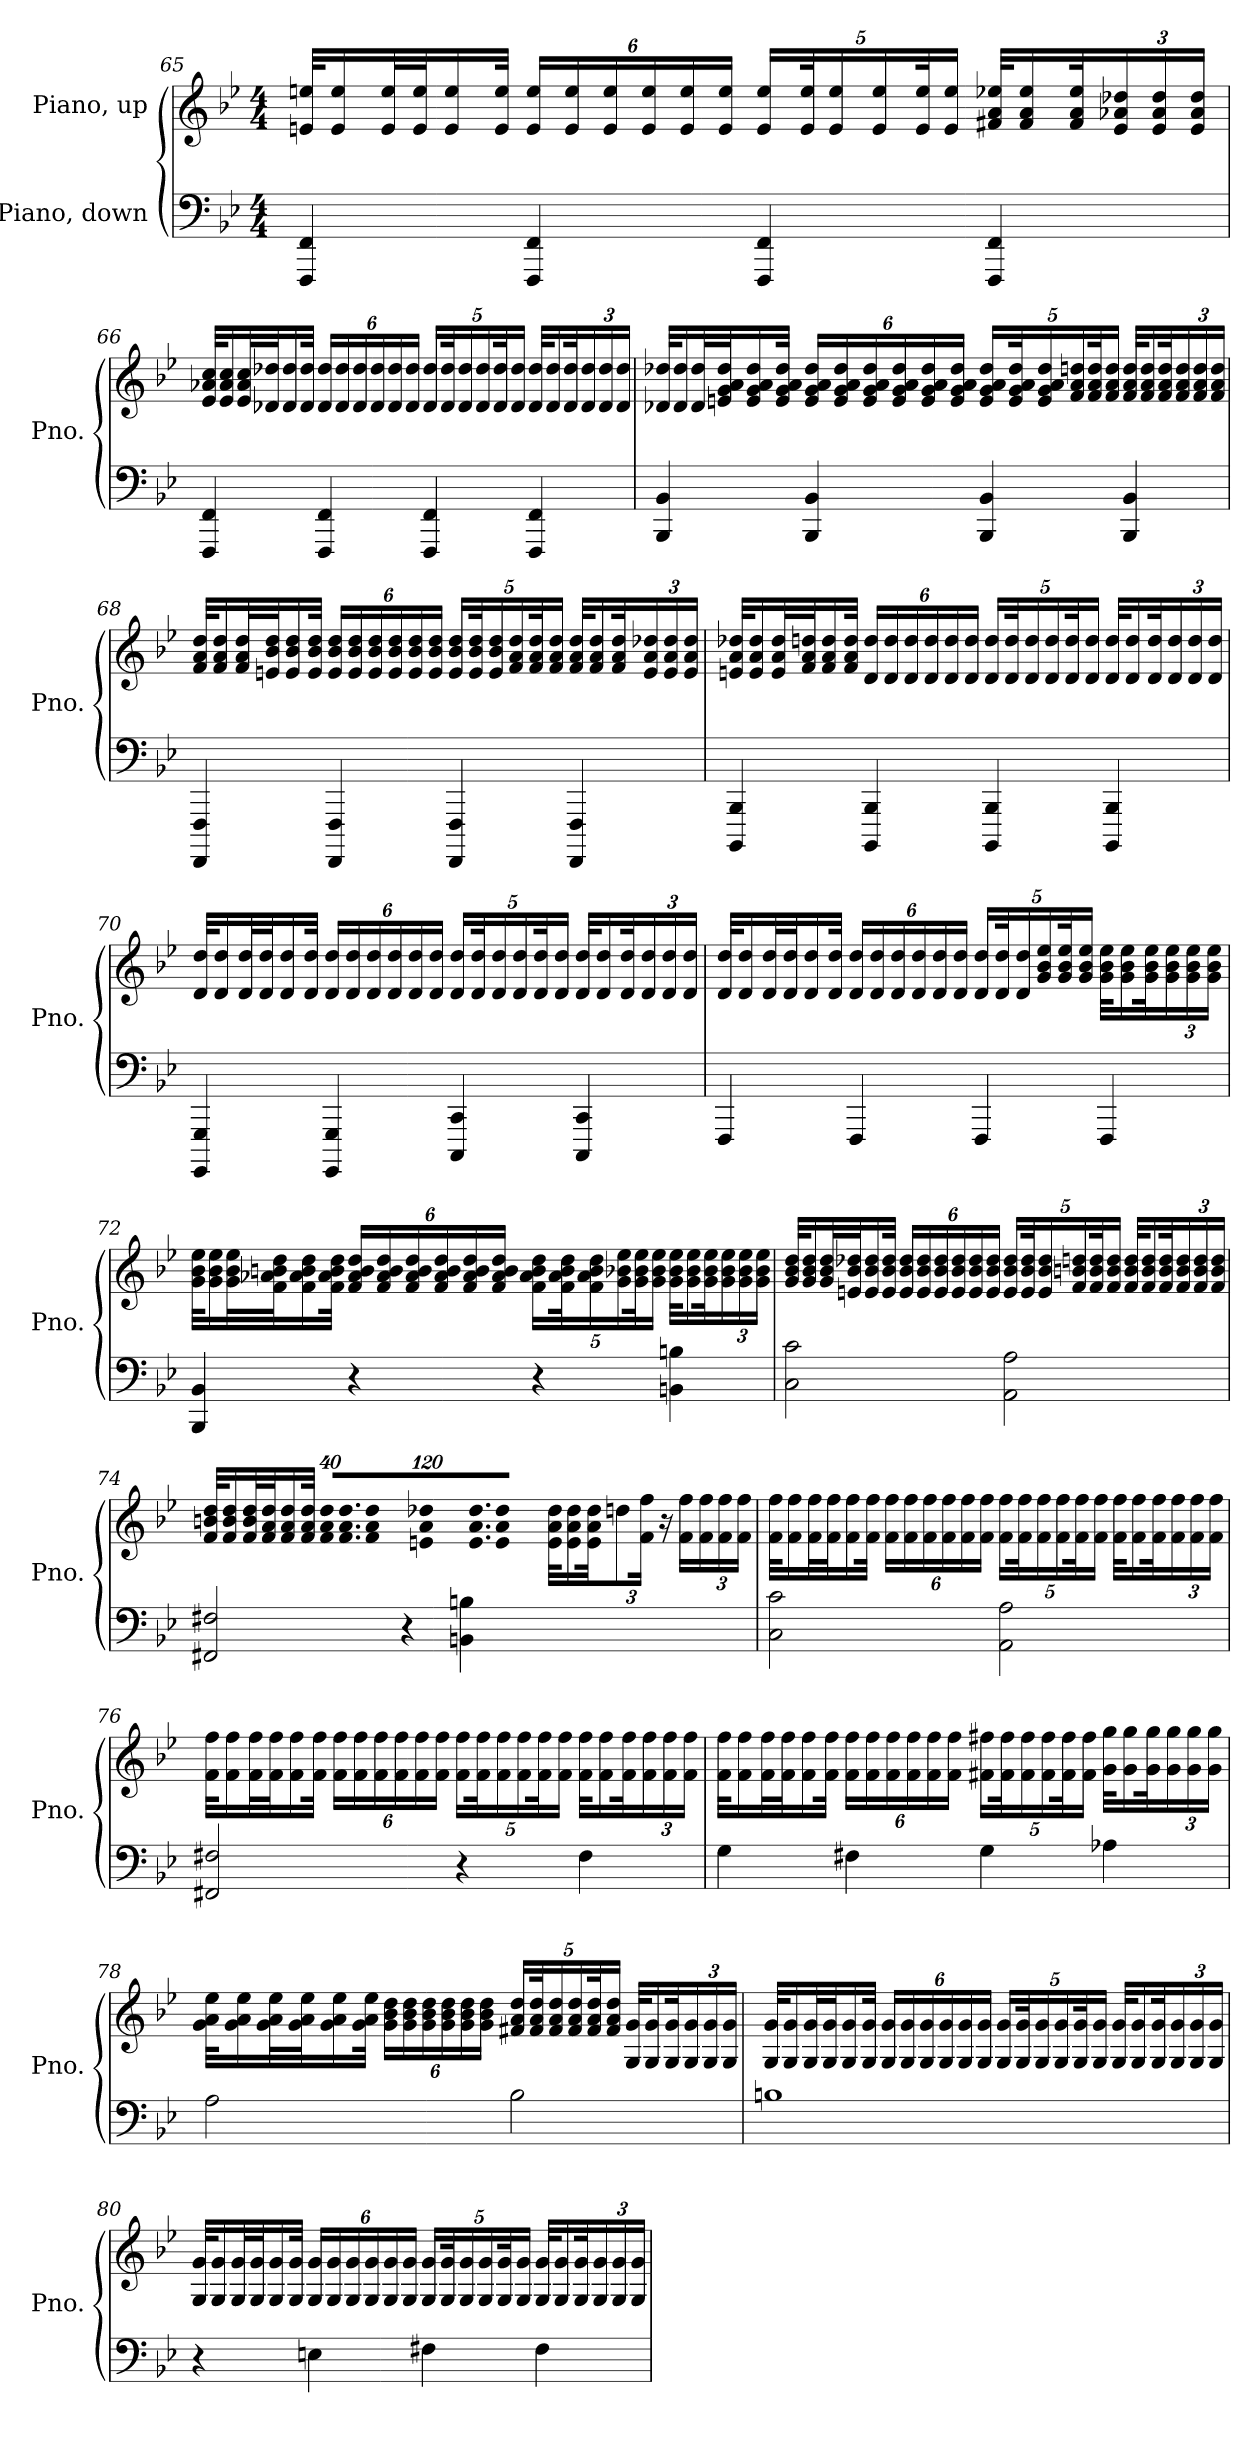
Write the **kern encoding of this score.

**kern	**kern
*part2	*part1
*staff2	*staff1
*I"Piano, down	*I"Piano, up
*I'Pno.	*I'Pno.
!!LO:LB:g=z
*clefF4	*clefG2
*k[b-e-]	*k[b-e-]
*M4/4	*M4/4
=65	=65
4FFF/ 4FF/	32en/ 32een/KLL
.	16e/ 16ee/
.	32e/ 32ee/L
.	32e/ 32ee/J
.	16e/ 16ee/
.	32e/ 32ee/JJk
*	*Xbrackettup
4FFF/ 4FF/	24e/ 24ee/LL
.	24e/ 24ee/
.	24e/ 24ee/
.	24e/ 24ee/
.	24e/ 24ee/
.	24e/ 24ee/JJ
4FFF/ 4FF/	20e/ 20ee/LL
.	40e/ 40ee/K
.	20e/ 20ee/
.	20e/ 20ee/
.	40e/ 40ee/K
.	20e/ 20ee/JJ
4FFF/ 4FF/	32f#X/ 32a/ 32ee-X/KLL
.	16f#/ 16a/ 16ee-/
.	32f#/ 32a/ 32ee-/K
.	24e/ 24a-X/ 24dd-X/
.	24e/ 24a-/ 24dd-/
.	24e/ 24a-/ 24dd-/JJ
!!LO:LB:g=z
=66	=66
4FFF/ 4FF/	32e-/ 32a-X/ 32cc/KLL
.	16e-/ 16a-/ 16cc/
.	32e-/ 32a-/ 32cc/L
.	32d-X/ 32dd-X/J
.	16d-/ 16dd-/
.	32d-/ 32dd-/JJk
4FFF/ 4FF/	24d-/ 24dd-/LL
.	24d-/ 24dd-/
.	24d-/ 24dd-/
.	24d-/ 24dd-/
.	24d-/ 24dd-/
.	24d-/ 24dd-/JJ
4FFF/ 4FF/	20d-/ 20dd-/LL
.	40d-/ 40dd-/K
.	20d-/ 20dd-/
.	20d-/ 20dd-/
.	40d-/ 40dd-/K
.	20d-/ 20dd-/JJ
4FFF/ 4FF/	32d-/ 32dd-/KLL
.	16d-/ 16dd-/
.	32d-/ 32dd-/K
.	24d-/ 24dd-/
.	24d-/ 24dd-/
.	24d-/ 24dd-/JJ
!!LO:LB:g=z
=67	=67
4BBB-/ 4BB-/	32d-X/ 32dd-X/KLL
.	16d-/ 16dd-/
.	32d-/ 32dd-/L
.	32en/ 32g/ 32a/ 32dd-/J
.	16e/ 16g/ 16a/ 16dd-/
.	32e/ 32g/ 32a/ 32dd-/JJk
4BBB-/ 4BB-/	24e/ 24g/ 24a/ 24dd-/LL
.	24e/ 24g/ 24a/ 24dd-/
.	24e/ 24g/ 24a/ 24dd-/
.	24e/ 24g/ 24a/ 24dd-/
.	24e/ 24g/ 24a/ 24dd-/
.	24e/ 24g/ 24a/ 24dd-/JJ
4BBB-/ 4BB-/	20e/ 20g/ 20a/ 20dd-/LL
.	40e/ 40g/ 40a/ 40dd-/K
.	20e/ 20g/ 20a/ 20dd-/
.	20f/ 20a/ 20ddn/
.	40f/ 40a/ 40dd/K
.	20f/ 20a/ 20dd/JJ
4BBB-/ 4BB-/	32f/ 32a/ 32dd/KLL
.	16f/ 16a/ 16dd/
.	32f/ 32a/ 32dd/K
.	24f/ 24a/ 24dd/
.	24f/ 24a/ 24dd/
.	24f/ 24a/ 24dd/JJ
!!LO:PB:g=z
=68	=68
4FFFF/ 4FFF/	32f/ 32a/ 32dd/KLL
.	16f/ 16a/ 16dd/
.	32f/ 32a/ 32dd/L
.	32en/ 32b-/ 32dd/J
.	16e/ 16b-/ 16dd/
.	32e/ 32b-/ 32dd/JJk
4FFFF/ 4FFF/	24e/ 24b-/ 24dd/LL
.	24e/ 24b-/ 24dd/
.	24e/ 24b-/ 24dd/
.	24e/ 24b-/ 24dd/
.	24e/ 24b-/ 24dd/
.	24e/ 24b-/ 24dd/JJ
4FFFF/ 4FFF/	20e/ 20b-/ 20dd/LL
.	40e/ 40b-/ 40dd/K
.	20e/ 20b-/ 20dd/
.	20f/ 20a/ 20dd/
.	40f/ 40a/ 40dd/K
.	20f/ 20a/ 20dd/JJ
4FFFF/ 4FFF/	32f/ 32a/ 32dd/KLL
.	16f/ 16a/ 16dd/
.	32f/ 32a/ 32dd/K
.	24e/ 24a/ 24dd-X/
.	24e/ 24a/ 24dd-/
.	24e/ 24a/ 24dd-/JJ
!!LO:LB:g=z
=69	=69
4BBBB-/ 4BBB-/	32en/ 32a/ 32dd-X/KLL
.	16e/ 16a/ 16dd-/
.	32e/ 32a/ 32dd-/L
.	32f/ 32a/ 32ddn/J
.	16f/ 16a/ 16dd/
.	32f/ 32a/ 32dd/JJk
4BBBB-/ 4BBB-/	24d/ 24dd/LL
.	24d/ 24dd/
.	24d/ 24dd/
.	24d/ 24dd/
.	24d/ 24dd/
.	24d/ 24dd/JJ
4BBBB-/ 4BBB-/	20d/ 20dd/LL
.	40d/ 40dd/K
.	20d/ 20dd/
.	20d/ 20dd/
.	40d/ 40dd/K
.	20d/ 20dd/JJ
4BBBB-/ 4BBB-/	32d/ 32dd/KLL
.	16d/ 16dd/
.	32d/ 32dd/K
.	24d/ 24dd/
.	24d/ 24dd/
.	24d/ 24dd/JJ
!!LO:LB:g=z
=70	=70
4GGGG/ 4GGG/	32d/ 32dd/KLL
.	16d/ 16dd/
.	32d/ 32dd/L
.	32d/ 32dd/J
.	16d/ 16dd/
.	32d/ 32dd/JJk
4GGGG/ 4GGG/	24d/ 24dd/LL
.	24d/ 24dd/
.	24d/ 24dd/
.	24d/ 24dd/
.	24d/ 24dd/
.	24d/ 24dd/JJ
4CCC/ 4CC/	20d/ 20dd/LL
.	40d/ 40dd/K
.	20d/ 20dd/
.	20d/ 20dd/
.	40d/ 40dd/K
.	20d/ 20dd/JJ
4CCC/ 4CC/	32d/ 32dd/KLL
.	16d/ 16dd/
.	32d/ 32dd/K
.	24d/ 24dd/
.	24d/ 24dd/
.	24d/ 24dd/JJ
!!LO:LB:g=z
=71	=71
4FFF/	32d/ 32dd/KLL
.	16d/ 16dd/
.	32d/ 32dd/L
.	32d/ 32dd/J
.	16d/ 16dd/
.	32d/ 32dd/JJk
4FFF/	24d/ 24dd/LL
.	24d/ 24dd/
.	24d/ 24dd/
.	24d/ 24dd/
.	24d/ 24dd/
.	24d/ 24dd/JJ
4FFF/	20d/ 20dd/LL
.	40d/ 40dd/K
.	20d/ 20dd/
.	20g/ 20b-/ 20ee-/
.	40g/ 40b-/ 40ee-/K
.	20g/ 20b-/ 20ee-/JJ
4FFF/	32g\ 32b-\ 32ee-\KLL
.	16g\ 16b-\ 16ee-\
.	32g\ 32b-\ 32ee-\K
.	24g\ 24b-\ 24ee-\
.	24g\ 24b-\ 24ee-\
.	24g\ 24b-\ 24ee-\JJ
!!LO:LB:g=z
=72	=72
4BBB-/ 4BB-/	32g\ 32b-\ 32ee-\KLL
.	16g\ 16b-\ 16ee-\
.	32g\ 32b-\ 32ee-\L
.	32f\ 32a-X\ 32bn\ 32dd\J
.	16f\ 16a-\ 16b\ 16dd\
.	32f\ 32a-\ 32b\ 32dd\JJk
4r	24f/ 24a-/ 24b/ 24dd/LL
.	24f/ 24a-/ 24b/ 24dd/
.	24f/ 24a-/ 24b/ 24dd/
.	24f/ 24a-/ 24b/ 24dd/
.	24f/ 24a-/ 24b/ 24dd/
.	24f/ 24a-/ 24b/ 24dd/JJ
4r	20f\ 20a-\ 20b\ 20dd\LL
.	40f\ 40a-\ 40b\ 40dd\K
.	20f\ 20a-\ 20b\ 20dd\
.	20g\ 20b-X\ 20ee-\
.	40g\ 40b-\ 40ee-\K
.	20g\ 20b-\ 20ee-\JJ
4BBn\ 4Bn\	32g\ 32b-\ 32ee-\KLL
.	16g\ 16b-\ 16ee-\
.	32g\ 32b-\ 32ee-\K
.	24g\ 24b-\ 24ee-\
.	24g\ 24b-\ 24ee-\
.	24g\ 24b-\ 24ee-\JJ
!!LO:LB:g=z
=73	=73
2C\ 2c\	32g/ 32b-/ 32dd/KLL
.	16g/ 16b-/ 16dd/
.	32g/ 32b-/ 32dd/L
.	32en/ 32b-/ 32dd-X/J
.	16e/ 16b-/ 16dd-/
.	32e/ 32b-/ 32dd-/JJk
.	24e/ 24b-/ 24dd-/LL
.	24e/ 24b-/ 24dd-/
.	24e/ 24b-/ 24dd-/
.	24e/ 24b-/ 24dd-/
.	24e/ 24b-/ 24dd-/
.	24e/ 24b-/ 24dd-/JJ
2AA\ 2A\	20e/ 20b-/ 20dd-/LL
.	40e/ 40b-/ 40dd-/K
.	20e/ 20b-/ 20dd-/
.	20f/ 20bn/ 20ddn/
.	40f/ 40b/ 40dd/K
.	20f/ 20b/ 20dd/JJ
.	32f/ 32b/ 32dd/KLL
.	16f/ 16b/ 16dd/
.	32f/ 32b/ 32dd/K
.	24f/ 24b/ 24dd/
.	24f/ 24b/ 24dd/
.	24f/ 24b/ 24dd/JJ
!!LO:PB:g=z
=74	=74
2FF#X/ 2F#X/	32f/ 32bn/ 32dd/KLL
.	16f/ 16b/ 16dd/
.	32f/ 32b/ 32dd/L
.	32f/ 32a/ 32dd/J
.	16f/ 16a/ 16dd/
.	32f/ 32a/ 32dd/JJk
!	!LO:N:vis=32
.	640%23f/ 640%23a/ 640%23dd/LLL
!	!LO:N:vis=32.
.	1920%103f/ 1920%103a/ 1920%103dd/
!	!LO:N:vis=32
.	640%23f/ 640%23a/ 640%23dd/
!	!LO:N:vis=32
.	640%23en/ 640%23a/ 640%23dd-X/
!	!LO:N:vis=32.
.	1920%103e/ 1920%103a/ 1920%103dd-/
!	!LO:N:vis=32
.	640%23e/ 640%23a/ 640%23dd-/JJJ
4r	.
.	32e\ 32a\ 32dd-\KLL
.	16e\ 16a\ 16dd-\
.	32e\ 32a\ 32dd-\JK
.	12ddn\
.	24f\ 24ff\Jk
4BBn\ 4Bn\	.
.	16r
.	16f\ 16ff\LL
.	24f\ 24ff\
.	24f\ 24ff\
.	24f\ 24ff\JJ
960ryy	.
!!LO:LB:g=z
=75	=75
2C\ 2c\	32f\ 32ff\KLL
.	16f\ 16ff\
.	32f\ 32ff\L
.	32f\ 32ff\J
.	16f\ 16ff\
.	32f\ 32ff\JJk
.	24f\ 24ff\LL
.	24f\ 24ff\
.	24f\ 24ff\
.	24f\ 24ff\
.	24f\ 24ff\
.	24f\ 24ff\JJ
2AA\ 2A\	20f\ 20ff\LL
.	40f\ 40ff\K
.	20f\ 20ff\
.	20f\ 20ff\
.	40f\ 40ff\K
.	20f\ 20ff\JJ
.	32f\ 32ff\KLL
.	16f\ 16ff\
.	32f\ 32ff\K
.	24f\ 24ff\
.	24f\ 24ff\
.	24f\ 24ff\JJ
!!LO:LB:g=z
=76	=76
2FF#X/ 2F#X/	32f\ 32ff\KLL
.	16f\ 16ff\
.	32f\ 32ff\L
.	32f\ 32ff\J
.	16f\ 16ff\
.	32f\ 32ff\JJk
.	24f\ 24ff\LL
.	24f\ 24ff\
.	24f\ 24ff\
.	24f\ 24ff\
.	24f\ 24ff\
.	24f\ 24ff\JJ
4r	20f\ 20ff\LL
.	40f\ 40ff\K
.	20f\ 20ff\
.	20f\ 20ff\
.	40f\ 40ff\K
.	20f\ 20ff\JJ
4F#\	32f\ 32ff\KLL
.	16f\ 16ff\
.	32f\ 32ff\K
.	24f\ 24ff\
.	24f\ 24ff\
.	24f\ 24ff\JJ
!!LO:LB:g=z
=77	=77
4G\	32f\ 32ff\KLL
.	16f\ 16ff\
.	32f\ 32ff\L
.	32f\ 32ff\J
.	16f\ 16ff\
.	32f\ 32ff\JJk
4F#X\	24f\ 24ff\LL
.	24f\ 24ff\
.	24f\ 24ff\
.	24f\ 24ff\
.	24f\ 24ff\
.	24f\ 24ff\JJ
4G\	20f#X\ 20ff#X\LL
.	40f#\ 40ff#\K
.	20f#\ 20ff#\
.	20f#\ 20ff#\
.	40f#\ 40ff#\K
.	20f#\ 20ff#\JJ
4A-X\	32g\ 32gg\KLL
.	16g\ 16gg\
.	32g\ 32gg\K
.	24g\ 24gg\
.	24g\ 24gg\
.	24g\ 24gg\JJ
!!LO:LB:g=z
=78	=78
2A\	32g\ 32a\ 32ee-\KLL
.	16g\ 16a\ 16ee-\
.	32g\ 32a\ 32ee-\L
.	32g\ 32a\ 32ee-\J
.	16g\ 16a\ 16ee-\
.	32g\ 32a\ 32ee-\JJk
.	24g\ 24b-\ 24dd\LL
.	24g\ 24b-\ 24dd\
.	24g\ 24b-\ 24dd\
.	24g\ 24b-\ 24dd\
.	24g\ 24b-\ 24dd\
.	24g\ 24b-\ 24dd\JJ
2B-\	20f#X/ 20a/ 20dd/LL
.	40f#/ 40a/ 40dd/K
.	20f#/ 20a/ 20dd/
.	20f#/ 20a/ 20dd/
.	40f#/ 40a/ 40dd/K
.	20f#/ 20a/ 20dd/JJ
.	32G/ 32g/KLL
.	16G/ 16g/
.	32G/ 32g/K
.	24G/ 24g/
.	24G/ 24g/
.	24G/ 24g/JJ
!!LO:LB:g=z
=79	=79
1Bn	32G/ 32g/KLL
.	16G/ 16g/
.	32G/ 32g/L
.	32G/ 32g/J
.	16G/ 16g/
.	32G/ 32g/JJk
.	24G/ 24g/LL
.	24G/ 24g/
.	24G/ 24g/
.	24G/ 24g/
.	24G/ 24g/
.	24G/ 24g/JJ
.	20G/ 20g/LL
.	40G/ 40g/K
.	20G/ 20g/
.	20G/ 20g/
.	40G/ 40g/K
.	20G/ 20g/JJ
.	32G/ 32g/KLL
.	16G/ 16g/
.	32G/ 32g/K
.	24G/ 24g/
.	24G/ 24g/
.	24G/ 24g/JJ
!!LO:PB:g=z
=80	=80
4r	32G/ 32g/KLL
.	16G/ 16g/
.	32G/ 32g/L
.	32G/ 32g/J
.	16G/ 16g/
.	32G/ 32g/JJk
4En\	24G/ 24g/LL
.	24G/ 24g/
.	24G/ 24g/
.	24G/ 24g/
.	24G/ 24g/
.	24G/ 24g/JJ
4F#X\	20G/ 20g/LL
.	40G/ 40g/K
.	20G/ 20g/
.	20G/ 20g/
.	40G/ 40g/K
.	20G/ 20g/JJ
4F#\	32G/ 32g/KLL
.	16G/ 16g/
.	32G/ 32g/K
.	24G/ 24g/
.	24G/ 24g/
.	24G/ 24g/JJ
=	=
*-	*-
